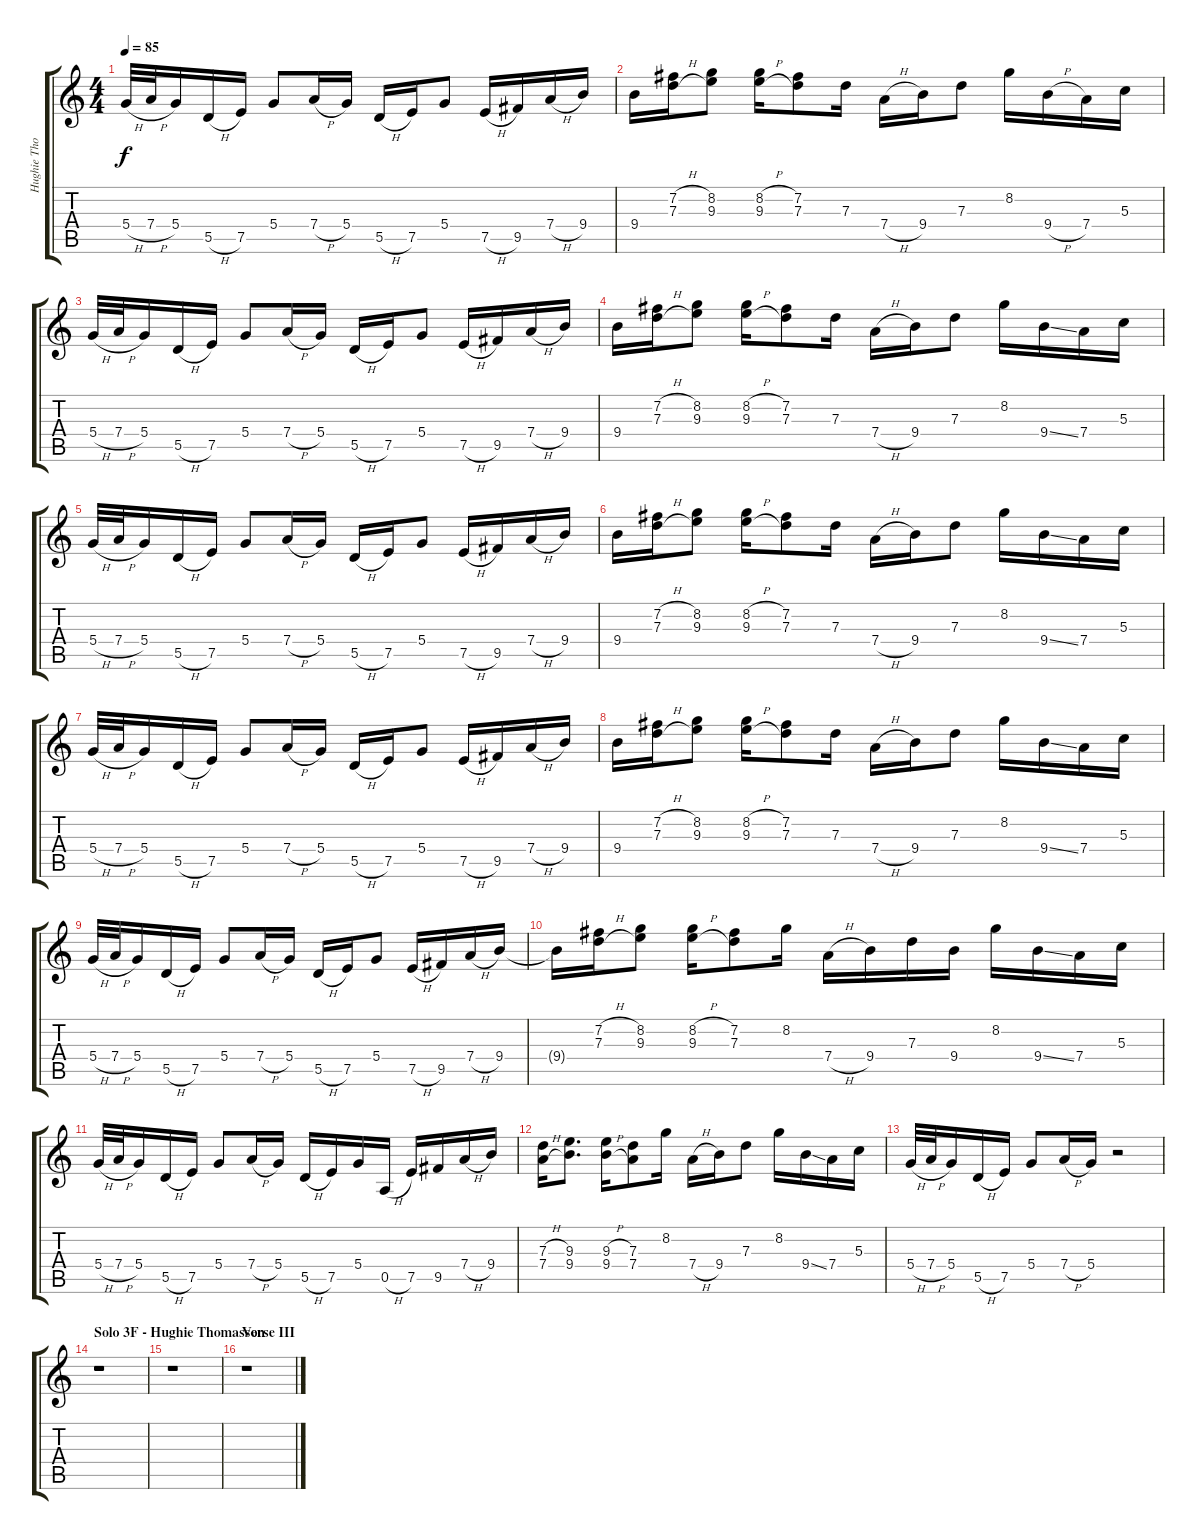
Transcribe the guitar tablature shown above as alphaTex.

\track ("Hughie Thomasson Distorted Rhythm" "Hughie Tho") {instrument overdrivenguitar}
\staff {score tabs}
\tuning (E4 B3 G3 D3 A2 E2) {hide}
\ts (4 4)
\tempo 85
\clef g2
\ks c
5.4{h}.32{dy f} 7.4{h}.32 5.4.16 5.5{h}.16 7.5.16 5.4.8 7.4{h}.16 5.4.16 5.5{h}.16 7.5.16 5.4.8 7.5{h}.16 9.5.16 7.4{h}.16 9.4.16 |
9.4.16 (7.2{h} 7.3{h}).16 (8.2 9.3).8 (8.2{h} 9.3{h}).16 (7.2 7.3).8 7.3.16 7.4{h}.16 9.4.16 7.3.8 8.2.16 9.4{h}.16 7.4.16 5.3.16 |
5.4{h}.32 7.4{h}.32 5.4.16 5.5{h}.16 7.5.16 5.4.8 7.4{h}.16 5.4.16 5.5{h}.16 7.5.16 5.4.8 7.5{h}.16 9.5.16 7.4{h}.16 9.4.16 |
9.4.16 (7.2{h} 7.3{h}).16 (8.2 9.3).8 (8.2{h} 9.3{h}).16 (7.2 7.3).8 7.3.16 7.4{h}.16 9.4.16 7.3.8 8.2.16 9.4{ss}.16 7.4.16 5.3.16 |
5.4{h}.32 7.4{h}.32 5.4.16 5.5{h}.16 7.5.16 5.4.8 7.4{h}.16 5.4.16 5.5{h}.16 7.5.16 5.4.8 7.5{h}.16 9.5.16 7.4{h}.16 9.4.16 |
9.4.16 (7.2{h} 7.3{h}).16 (8.2 9.3).8 (8.2{h} 9.3{h}).16 (7.2 7.3).8 7.3.16 7.4{h}.16 9.4.16 7.3.8 8.2.16 9.4{ss}.16 7.4.16 5.3.16 |
5.4{h}.32 7.4{h}.32 5.4.16 5.5{h}.16 7.5.16 5.4.8 7.4{h}.16 5.4.16 5.5{h}.16 7.5.16 5.4.8 7.5{h}.16 9.5.16 7.4{h}.16 9.4.16 |
9.4.16 (7.2{h} 7.3{h}).16 (8.2 9.3).8 (8.2{h} 9.3{h}).16 (7.2 7.3).8 7.3.16 7.4{h}.16 9.4.16 7.3.8 8.2.16 9.4{ss}.16 7.4.16 5.3.16 |
5.4{h}.32 7.4{h}.32 5.4.16 5.5{h}.16 7.5.16 5.4.8 7.4{h}.16 5.4.16 5.5{h}.16 7.5.16 5.4.8 7.5{h}.16 9.5.16 7.4{h}.16 9.4.16 |
9.4{t}.16 (7.2{h} 7.3{h}).16 (8.2 9.3).8 (8.2{h} 9.3{h}).16 (7.2 7.3).8 8.2.16 7.4{h}.16 9.4.16 7.3.16 9.4.16 8.2.16 9.4{ss}.16 7.4.16 5.3.16 |
5.4{h}.32 7.4{h}.32 5.4.16 5.5{h}.16 7.5.16 5.4.8 7.4{h}.16 5.4.16 5.5{h}.16 7.5.16 5.4.16 0.5{h}.16 7.5.16 9.5.16 7.4{h}.16 9.4.16 |
(7.3{h} 7.4{h}).16 (9.3 9.4).8{d} (9.3{h} 9.4{h}).16 (7.3 7.4).8 8.2.16 7.4{h}.16 9.4.16 7.3.8 8.2.16 9.4{ss}.16 7.4.16 5.3.16 |
5.4{h}.32 7.4{h}.32 5.4.16 5.5{h}.16 7.5.16 5.4.8 7.4{h}.16 5.4.16 r.2 |
\section ("" "Solo 3F - Hughie Thomasson")
r.1 |
r.1 |
\section ("" "Verse III")
r.1
